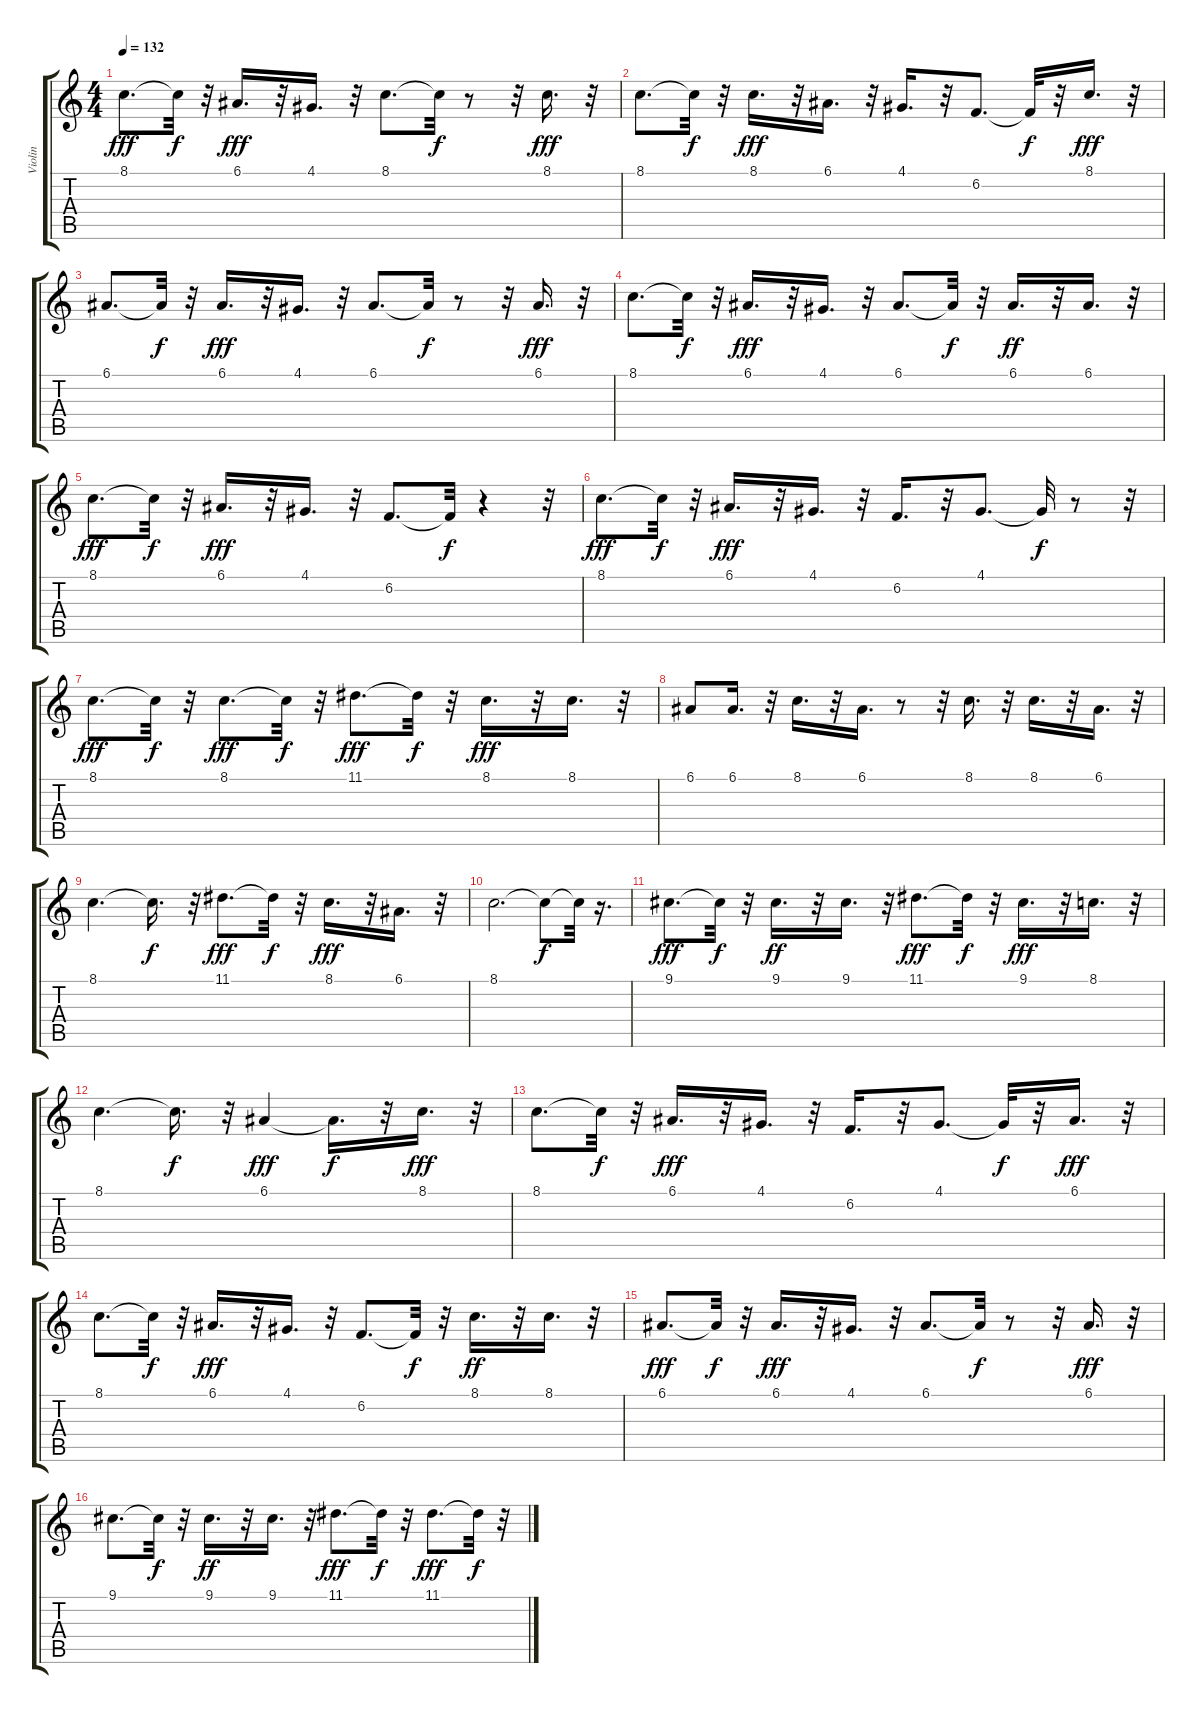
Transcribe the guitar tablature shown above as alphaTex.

\track ("Violin" "Violin") {instrument tremolostrings}
\staff {score tabs}
\tuning (E4 B3 G3 D3 A2 E2) {hide}
\ts (4 4)
\tempo 132
\clef g2
\ks c
8.1.8{d dy fff} 8.1{t}.32{dy f} r.32 6.1.16{d dy fff} r.32 4.1.16{d} r.32 8.1.8{d} 8.1{t}.32{dy f} r.8 r.32 8.1.16{d dy fff} r.32 |
8.1.8{d} 8.1{t}.32{dy f} r.32 8.1.16{d dy fff} r.32 6.1.16{d} r.32 4.1.16{d} r.32 6.2.8{d} 6.2{t}.32{dy f} r.32 8.1.16{d dy fff} r.32 |
6.1.8{d} 6.1{t}.32{dy f} r.32 6.1.16{d dy fff} r.32 4.1.16{d} r.32 6.1.8{d} 6.1{t}.32{dy f} r.8 r.32 6.1.16{d dy fff} r.32 |
8.1.8{d} 8.1{t}.32{dy f} r.32 6.1.16{d dy fff} r.32 4.1.16{d} r.32 6.1.8{d} 6.1{t}.32{dy f} r.32 6.1.16{d dy ff} r.32 6.1.16{d} r.32 |
8.1.8{d dy fff} 8.1{t}.32{dy f} r.32 6.1.16{d dy fff} r.32 4.1.16{d} r.32 6.2.8{d} 6.2{t}.32{dy f} r.4 r.32 |
8.1.8{d dy fff} 8.1{t}.32{dy f} r.32 6.1.16{d dy fff} r.32 4.1.16{d} r.32 6.2.16{d} r.32 4.1.8{d} 4.1{t}.32{dy f} r.8 r.32 |
8.1.8{d dy fff} 8.1{t}.32{dy f} r.32 8.1.8{d dy fff} 8.1{t}.32{dy f} r.32 11.1.8{d dy fff} 11.1{t}.32{dy f} r.32 8.1.16{d dy fff} r.32 8.1.16{d} r.32 |
6.1.8 6.1.16{d} r.32 8.1.16{d} r.32 6.1.16{d} r.8 r.32 8.1.16{d} r.32 8.1.16{d} r.32 6.1.16{d} r.32 |
8.1.4{d} 8.1{t}.16{d dy f} r.32 11.1.8{d dy fff} 11.1{t}.32{dy f} r.32 8.1.16{d dy fff} r.32 6.1.16{d} r.32 |
8.1.2{d} 8.1{t}.8{dy f} 8.1{t}.32 r.16{d} |
9.1.8{d dy fff volume 13} 9.1{t}.32{dy f} r.32 9.1.16{d dy ff} r.32 9.1.16{d} r.32 11.1.8{d dy fff} 11.1{t}.32{dy f} r.32 9.1.16{d dy fff} r.32 8.1.16{d} r.32 |
8.1.4{d} 8.1{t}.16{d dy f} r.32 6.1.4{dy fff} 6.1{t}.16{d dy f} r.32 8.1.16{d dy fff} r.32 |
8.1.8{d} 8.1{t}.32{dy f} r.32 6.1.16{d dy fff} r.32 4.1.16{d} r.32 6.2.16{d} r.32 4.1.8{d} 4.1{t}.32{dy f} r.32 6.1.16{d dy fff} r.32 |
8.1.8{d} 8.1{t}.32{dy f} r.32 6.1.16{d dy fff} r.32 4.1.16{d} r.32 6.2.8{d} 6.2{t}.32{dy f} r.32 8.1.16{d dy ff} r.32 8.1.16{d} r.32 |
6.1.8{d dy fff} 6.1{t}.32{dy f} r.32 6.1.16{d dy fff} r.32 4.1.16{d} r.32 6.1.8{d} 6.1{t}.32{dy f} r.8 r.32 6.1.16{d dy fff} r.32 |
9.1.8{d} 9.1{t}.32{dy f} r.32 9.1.16{d dy ff} r.32 9.1.16{d} r.32 11.1.8{d dy fff} 11.1{t}.32{dy f} r.32 11.1.8{d dy fff} 11.1{t}.32{dy f} r.32
